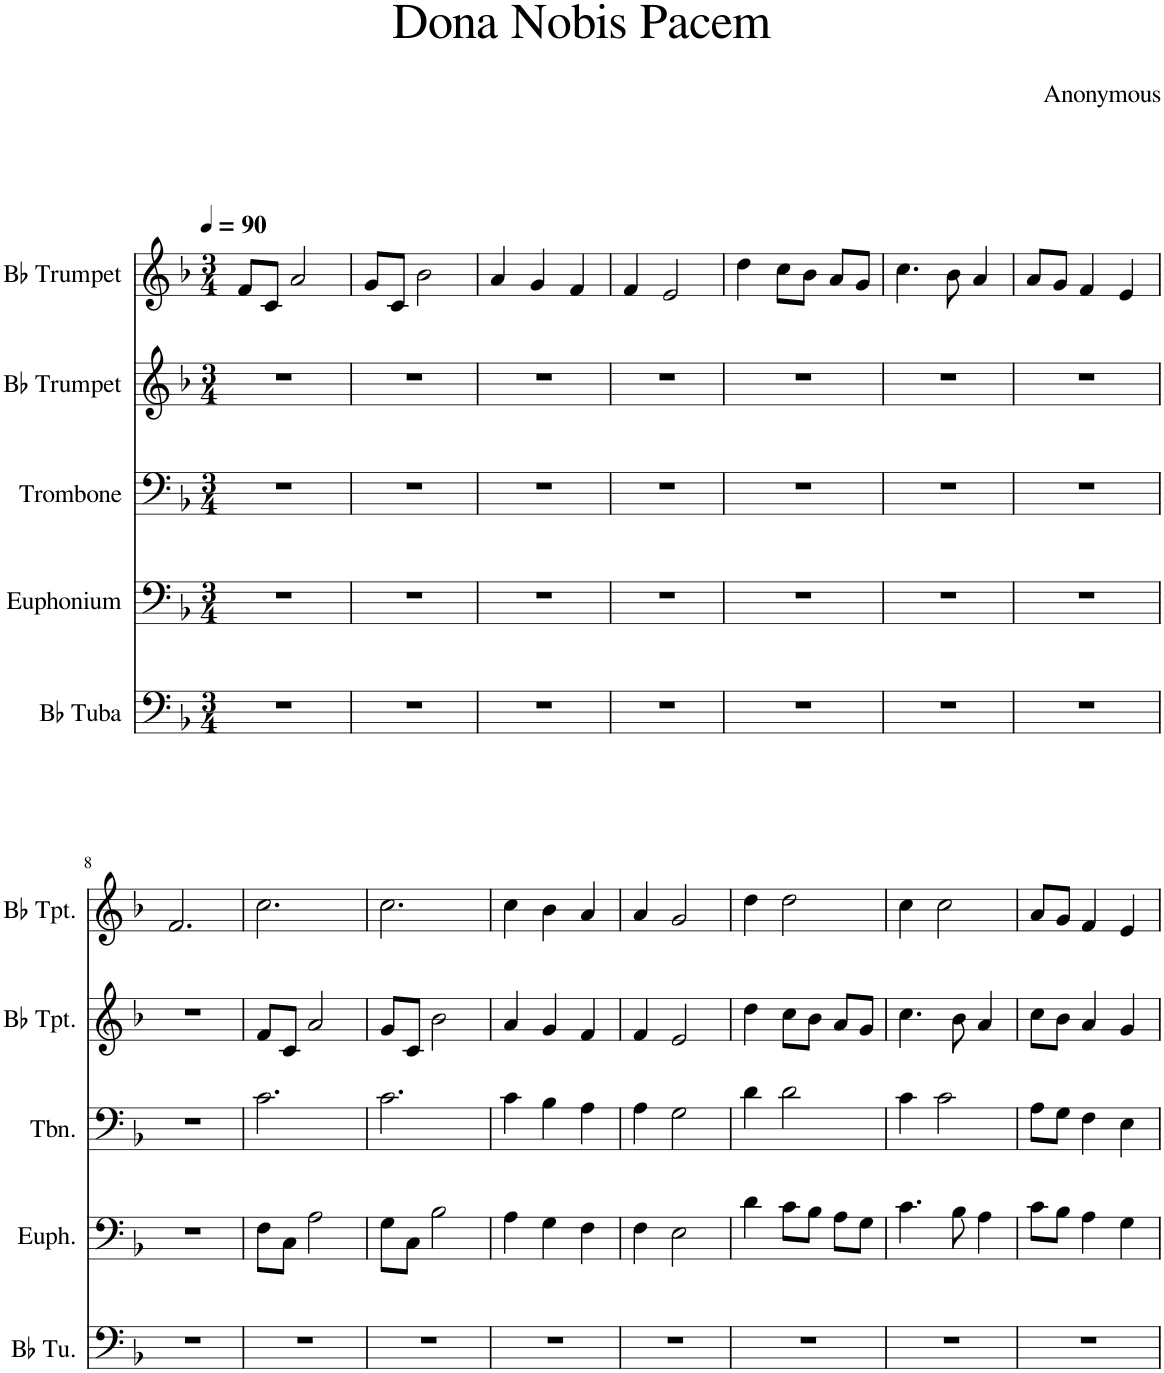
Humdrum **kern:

**kern	**kern	**kern	**kern	**kern
*part5	*part4	*part3	*part2	*part1
*staff5	*staff4	*staff3	*staff2	*staff1
*I"Bb Tuba	*I"Euphonium	*I"Trombone	*I"Bb Trumpet	*I"Bb Trumpet
*I'Bb Tu.	*I'Euph.	*I'Tbn.	*I'Bb Tpt.	*I'Bb Tpt.
*clefF4	*clefF4	*clefF4	*clefG2	*clefG2
*	*	*	*ITrd1c2	*ITrd1c2
*k[b-]	*k[b-]	*k[b-]	*k[b-]	*k[b-]
*M3/4	*M3/4	*M3/4	*M3/4	*M3/4
*MM90	*MM90	*MM90	*MM90	*MM90
=1	=1	=1	=1	=1
2.r	2.r	2.r	2.r	8f/L
.	.	.	.	8c/J
.	.	.	.	2a/
=2	=2	=2	=2	=2
2.r	2.r	2.r	2.r	8g/L
.	.	.	.	8c/J
.	.	.	.	2b-\
=3	=3	=3	=3	=3
2.r	2.r	2.r	2.r	4a/
.	.	.	.	4g/
.	.	.	.	4f/
=4	=4	=4	=4	=4
2.r	2.r	2.r	2.r	4f/
.	.	.	.	2e/
=5	=5	=5	=5	=5
2.r	2.r	2.r	2.r	4dd\
.	.	.	.	8cc\L
.	.	.	.	8b-\J
.	.	.	.	8a/L
.	.	.	.	8g/J
=6	=6	=6	=6	=6
2.r	2.r	2.r	2.r	4.cc\
.	.	.	.	8b-\
.	.	.	.	4a/
=7	=7	=7	=7	=7
2.r	2.r	2.r	2.r	8a/L
.	.	.	.	8g/J
.	.	.	.	4f/
.	.	.	.	4e/
!!LO:LB:g=z
=8	=8	=8	=8	=8
2.r	2.r	2.r	2.r	2.f/
=9	=9	=9	=9	=9
2.r	8F\L	2.c\	8f/L	2.cc\
.	8C\J	.	8c/J	.
.	2A\	.	2a/	.
=10	=10	=10	=10	=10
2.r	8G\L	2.c\	8g/L	2.cc\
.	8C\J	.	8c/J	.
.	2B-\	.	2b-\	.
=11	=11	=11	=11	=11
2.r	4A\	4c\	4a/	4cc\
.	4G\	4B-\	4g/	4b-\
.	4F\	4A\	4f/	4a/
=12	=12	=12	=12	=12
2.r	4F\	4A\	4f/	4a/
.	2E\	2G\	2e/	2g/
=13	=13	=13	=13	=13
2.r	4d\	4d\	4dd\	4dd\
.	8c\L	2d\	8cc\L	2dd\
.	8B-\J	.	8b-\J	.
.	8A\L	.	8a/L	.
.	8G\J	.	8g/J	.
=14	=14	=14	=14	=14
2.r	4.c\	4c\	4.cc\	4cc\
.	.	2c\	.	2cc\
.	8B-\	.	8b-\	.
.	4A\	.	4a/	.
=15	=15	=15	=15	=15
2.r	8c\L	8A\L	8cc\L	8a/L
.	8B-\J	8G\J	8b-\J	8g/J
.	4A\	4F\	4a/	4f/
.	4G\	4E\	4g/	4e/
=	=	=	=	=
*-	*-	*-	*-	*-
